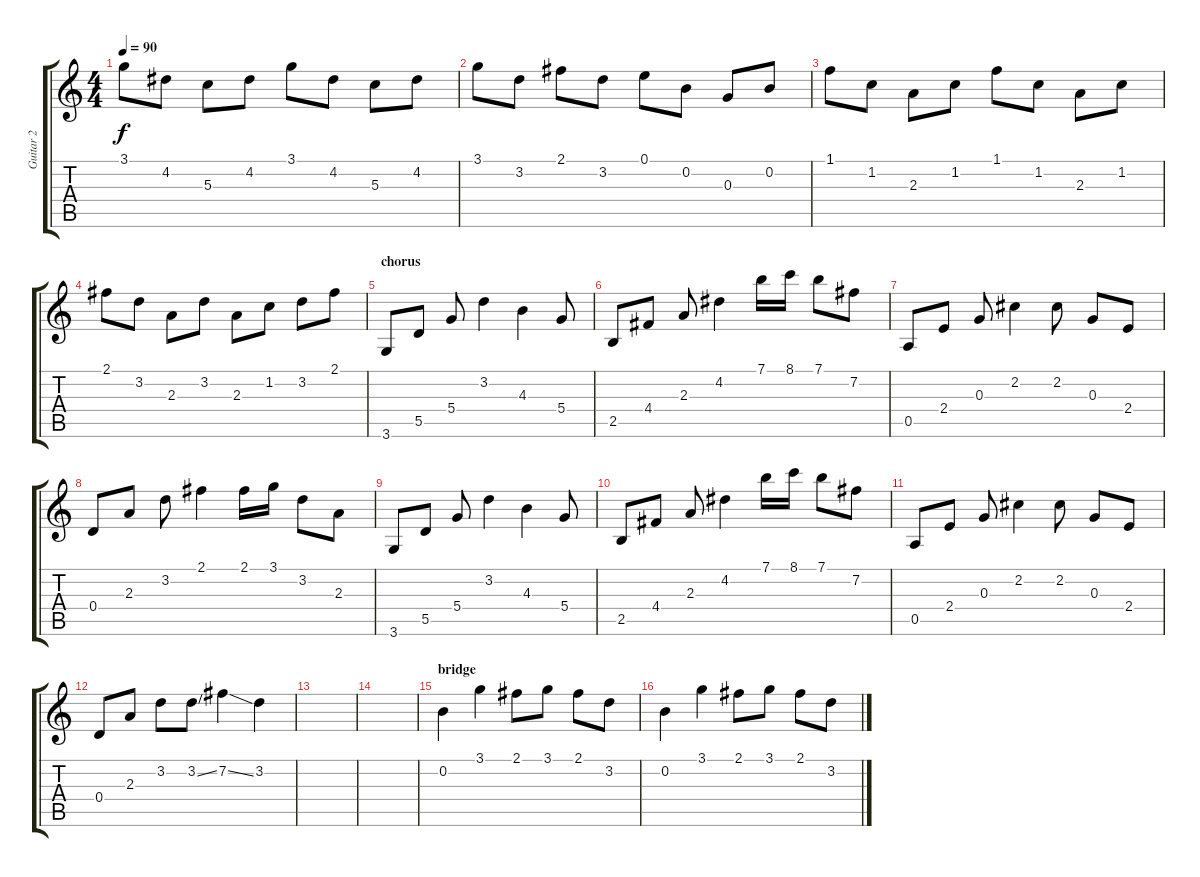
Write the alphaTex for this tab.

\track ("Guitar 2" "Guitar 2") {instrument overdrivenguitar}
\staff {score tabs}
\tuning (E4 B3 G3 D3 A2 E2) {hide}
\ts (4 4)
\tempo 90
\clef g2
\ks c
3.1.8{dy f} 4.2.8 5.3.8 4.2.8 3.1.8 4.2.8 5.3.8 4.2.8 |
3.1.8 3.2.8 2.1.8 3.2.8 0.1.8 0.2.8 0.3.8 0.2.8 |
1.1.8 1.2.8 2.3.8 1.2.8 1.1.8 1.2.8 2.3.8 1.2.8 |
2.1.8 3.2.8 2.3.8 3.2.8 2.3.8 1.2.8 3.2.8 2.1.8 |
\section ("" "chorus")
3.6.8 5.5.8 5.4.8 3.2.4 4.3.4 5.4.8 |
2.5.8 4.4.8 2.3.8 4.2.4 7.1.16 8.1.16 7.1.8 7.2.8 |
0.5.8 2.4.8 0.3.8 2.2.4 2.2.8 0.3.8 2.4.8 |
0.4.8 2.3.8 3.2.8 2.1.4 2.1.16 3.1.16 3.2.8 2.3.8 |
3.6.8 5.5.8 5.4.8 3.2.4 4.3.4 5.4.8 |
2.5.8 4.4.8 2.3.8 4.2.4 7.1.16 8.1.16 7.1.8 7.2.8 |
0.5.8 2.4.8 0.3.8 2.2.4 2.2.8 0.3.8 2.4.8 |
0.4.8 2.3.8 3.2.8 3.2{ss}.8 7.2{ss}.4 3.2.4 |
|
|
\section ("" "bridge")
0.2.4 3.1.4 2.1.8 3.1.8 2.1.8 3.2.8 |
0.2.4 3.1.4 2.1.8 3.1.8 2.1.8 3.2.8
